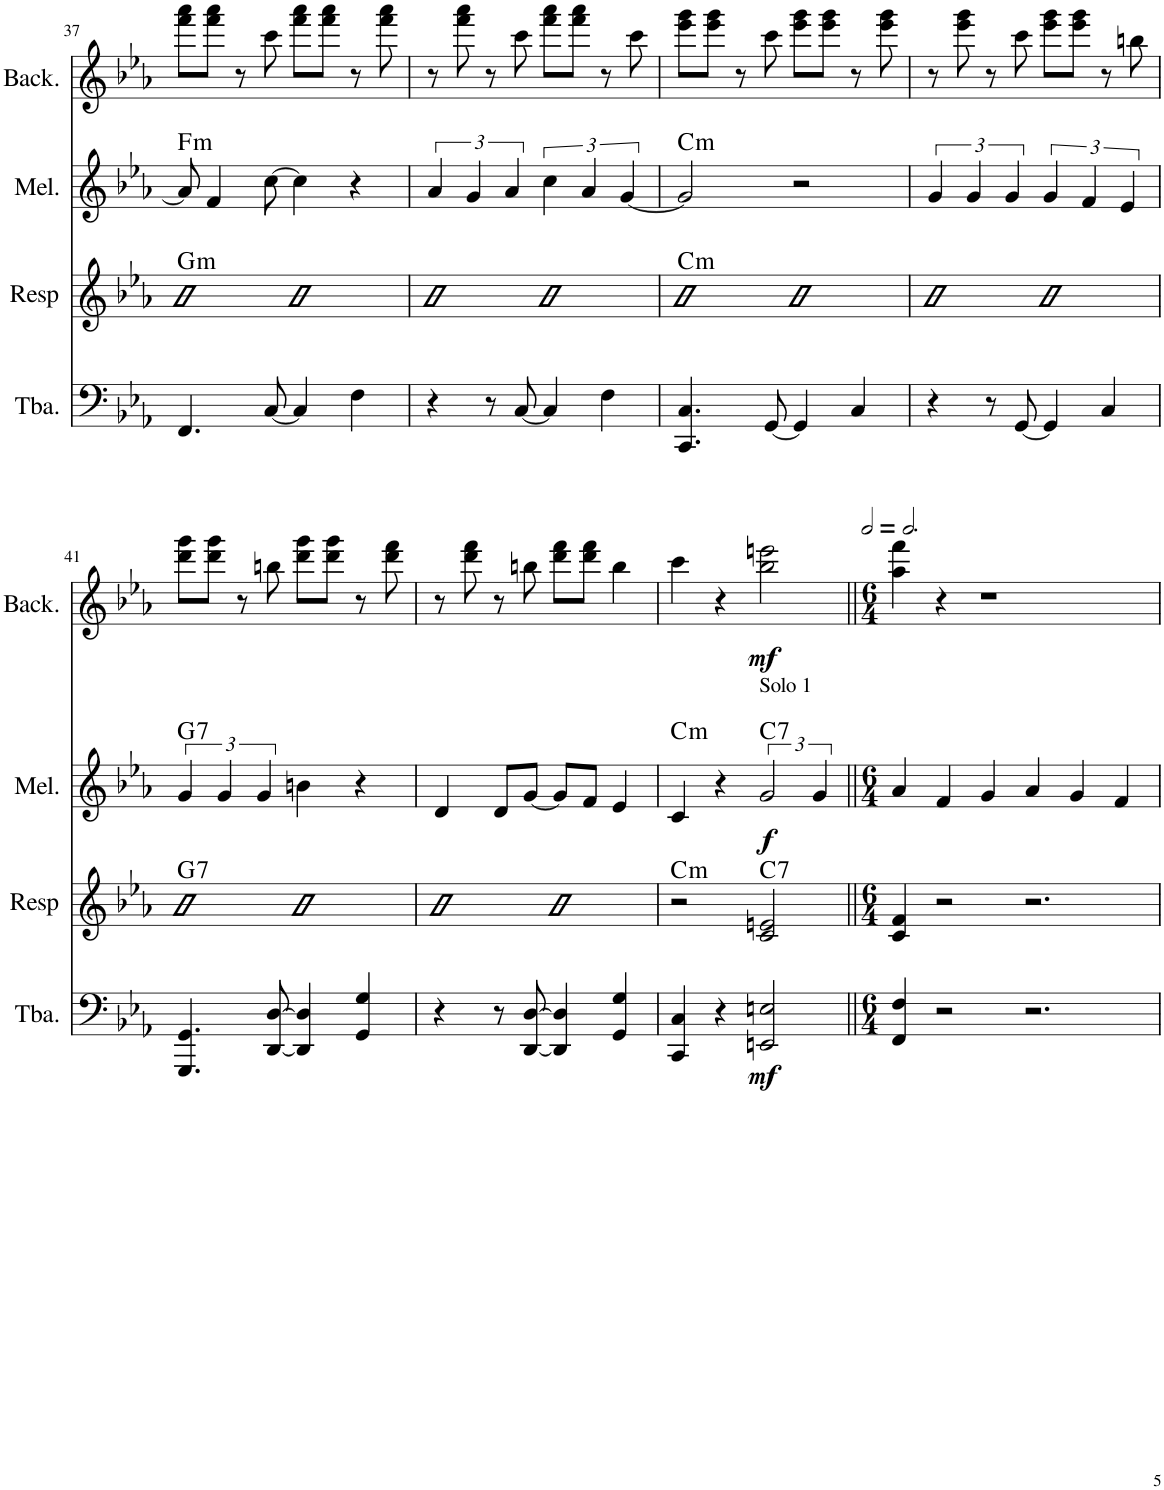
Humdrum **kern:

**kern	**dynam	**kern	**harte	**kern	**dynam	**harte	**kern	**dynam
*part4	*part4	*part3	*part3	*part2	*part2	*part2	*part1	*part1
*staff4	*staff4	*staff3	*	*staff2	*staff2	*	*staff1	*staff1
*I"Tuba	*	*I"Response	*	*I"Melody	*	*	*I"Backing Reeds	*
*I'Tba.	*	*I'Resp	*	*I'Mel.	*	*	*I'Back.	*
!!LO:PB:g=z
*clefF4	*	*clefG2	*	*clefG2	*	*	*clefG2	*
*	*	*ITrd5c9	*	*ITrd1c2	*	*	*	*
*k[b-e-a-]	*	*k[b-e-a-]	*	*k[b-e-a-]	*	*	*k[b-e-a-]	*
*M2/2	*	*M2/2	*	*M2/2	*	*	*M2/2	*
*met(c|)	*	*met(c|)	*	*met(c|)	*	*	*met(c|)	*
=37	=37	=37	=37	=37	=37	=37	=37	=37
!	!	!	!LO:H:kt=m	!	!	!LO:H:kt=m	!	!
4.FF/	.	2d	G:min	8a-/]	.	F:min	8fff\ 8aaa-\L	.
.	.	.	.	4f/	.	.	8fff\ 8aaa-\J	.
.	.	.	.	.	.	.	8r	.
[8C/	.	.	.	[8cc\	.	.	8ccc\	.
4C/]	.	2d	.	4cc\]	.	.	8fff\ 8aaa-\L	.
.	.	.	.	.	.	.	8fff\ 8aaa-\J	.
4F\	.	.	.	4r	.	.	8r	.
.	.	.	.	.	.	.	8fff\ 8aaa-\	.
=38	=38	=38	=38	=38	=38	=38	=38	=38
4r	.	2d	.	6a-/	.	.	8r	.
.	.	.	.	.	.	.	8fff\ 8aaa-\	.
.	.	.	.	6g/	.	.	.	.
8r	.	.	.	.	.	.	8r	.
.	.	.	.	6a-/	.	.	.	.
[8C/	.	.	.	.	.	.	8ccc\	.
4C/]	.	2d	.	6cc\	.	.	8fff\ 8aaa-\L	.
.	.	.	.	.	.	.	8fff\ 8aaa-\J	.
.	.	.	.	6a-/	.	.	.	.
4F\	.	.	.	.	.	.	8r	.
.	.	.	.	[6g/	.	.	.	.
.	.	.	.	.	.	.	8ccc\	.
=39	=39	=39	=39	=39	=39	=39	=39	=39
!	!	!	!LO:H:kt=m	!	!	!LO:H:kt=m	!	!
4.CC/ 4.C/	.	2d	C:min	2g/]	.	C:min	8eee-\ 8ggg\L	.
.	.	.	.	.	.	.	8eee-\ 8ggg\J	.
.	.	.	.	.	.	.	8r	.
[8GG/	.	.	.	.	.	.	8ccc\	.
4GG/]	.	2d	.	2r	.	.	8eee-\ 8ggg\L	.
.	.	.	.	.	.	.	8eee-\ 8ggg\J	.
4C/	.	.	.	.	.	.	8r	.
.	.	.	.	.	.	.	8eee-\ 8ggg\	.
=40	=40	=40	=40	=40	=40	=40	=40	=40
4r	.	2d	.	6g/	.	.	8r	.
.	.	.	.	.	.	.	8eee-\ 8ggg\	.
.	.	.	.	6g/	.	.	.	.
8r	.	.	.	.	.	.	8r	.
.	.	.	.	6g/	.	.	.	.
[8GG/	.	.	.	.	.	.	8ccc\	.
4GG/]	.	2d	.	6g/	.	.	8eee-\ 8ggg\L	.
.	.	.	.	.	.	.	8eee-\ 8ggg\J	.
.	.	.	.	6f/	.	.	.	.
4C/	.	.	.	.	.	.	8r	.
.	.	.	.	6e-/	.	.	.	.
.	.	.	.	.	.	.	8bbn\	.
!!LO:LB:g=z
=41	=41	=41	=41	=41	=41	=41	=41	=41
!	!	!	!LO:H:kt=7	!	!	!LO:H:kt=7	!	!
4.GGG/ 4.GG/	.	2d	G:7	6g/	.	G:7	8ddd\ 8ggg\L	.
.	.	.	.	.	.	.	8ddd\ 8ggg\J	.
.	.	.	.	6g/	.	.	.	.
.	.	.	.	.	.	.	8r	.
.	.	.	.	6g/	.	.	.	.
[8DD/ [8D/	.	.	.	.	.	.	8bbn\	.
4DD/] 4D/]	.	2d	.	4bn\	.	.	8ddd\ 8ggg\L	.
.	.	.	.	.	.	.	8ddd\ 8ggg\J	.
4GG/ 4G/	.	.	.	4r	.	.	8r	.
.	.	.	.	.	.	.	8ddd\ 8fff\	.
=42	=42	=42	=42	=42	=42	=42	=42	=42
4r	.	2d	.	4d/	.	.	8r	.
.	.	.	.	.	.	.	8ddd\ 8fff\	.
8r	.	.	.	8d/L	.	.	8r	.
[8DD/ [8D/	.	.	.	[8g/J	.	.	8bbn\	.
4DD/] 4D/]	.	2d	.	8g/L]	.	.	8ddd\ 8fff\L	.
.	.	.	.	8f/J	.	.	8ddd\ 8fff\J	.
4GG/ 4G/	.	.	.	4e-/	.	.	4bb\	.
=43	=43	=43	=43	=43	=43	=43	=43	=43
!	!	!	!LO:H:kt=m	!	!	!LO:H:kt=m	!	!
4CC/ 4C/	.	2r	C:min	4c/	.	C:min	4ccc\	.
4r	.	.	.	4r	.	.	4r	.
!	!	!	!	!LO:TX:a:t=Solo 1	!	!	!	!
!	!LO:DY:b	!	!LO:H:kt=7	!	!LO:DY:b	!LO:H:kt=7	!	!LO:DY:b
2EEn/ 2En/	mf	2c/ 2en/	C:7	3g/	f	C:7	2bb-\ 2eeen\	mf
.	.	.	.	6g/	.	.	.	.
=44||	=44||	=44||	=44||	=44||	=44||	=44||	=44||	=44||
*M6/4	*	*M6/4	*	*M6/4	*	*	*M6/4	*
4FF/ 4F/	.	4c/ 4f/	.	4a-/	.	.	4aa-\ 4fff\	.
2r	.	2r	.	4f/	.	.	4r	.
.	.	.	.	4g/	.	.	1r	.
2.r	.	2.r	.	4a-/	.	.	.	.
.	.	.	.	4g/	.	.	.	.
.	.	.	.	4f/	.	.	.	.
=	=	=	=	=	=	=	=	=
*-	*-	*-	*-	*-	*-	*-	*-	*-
